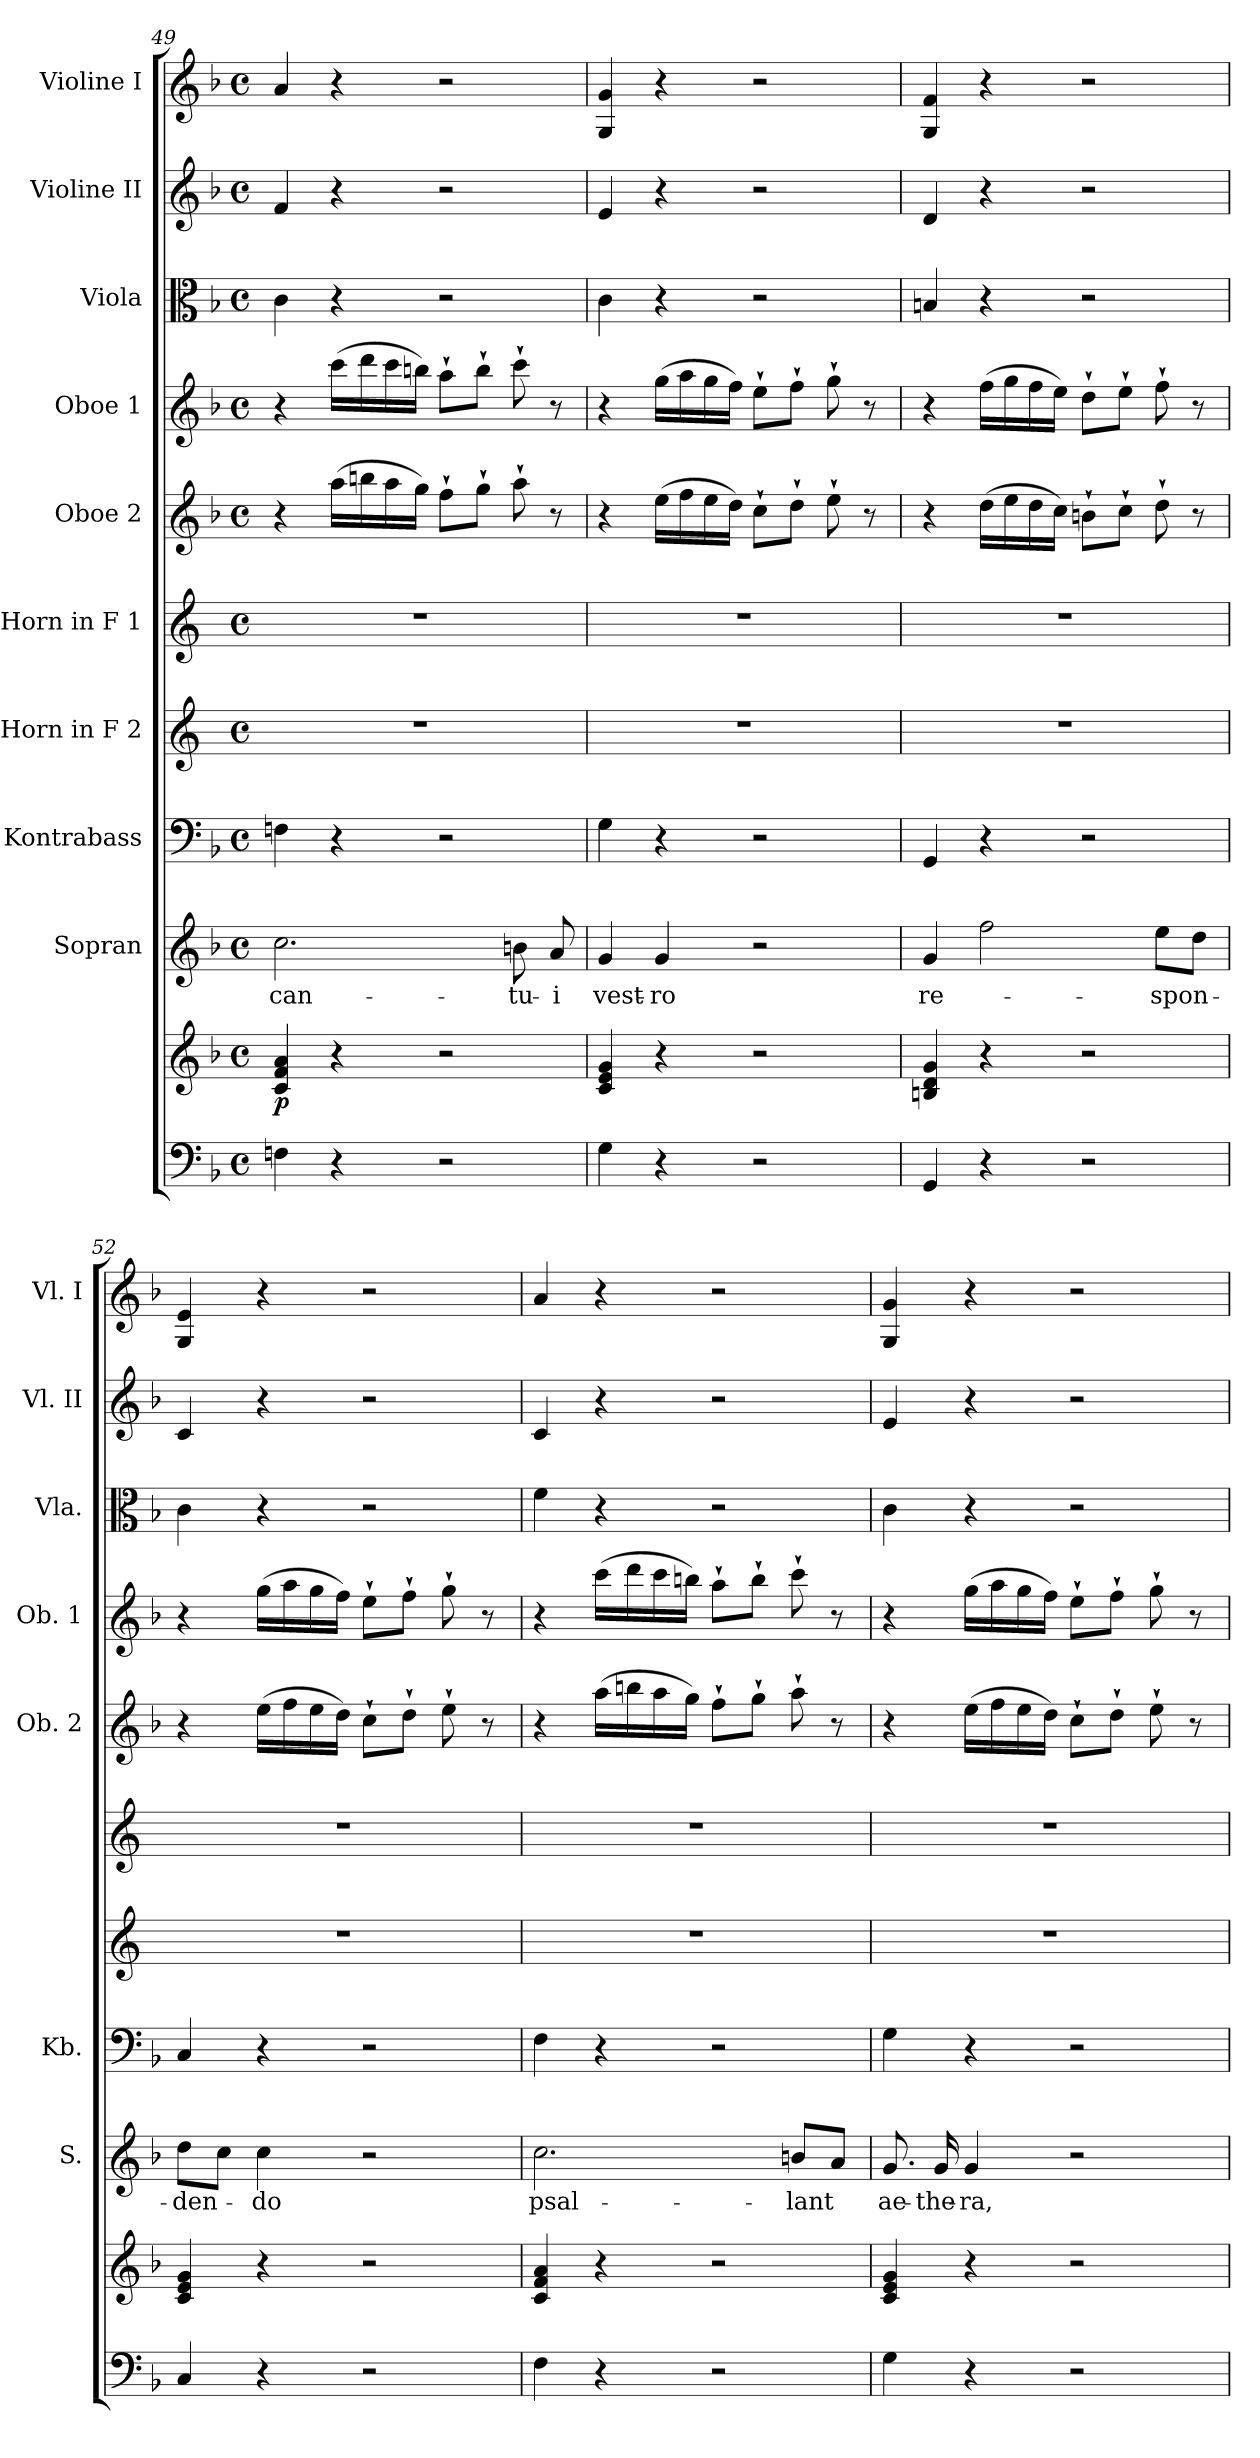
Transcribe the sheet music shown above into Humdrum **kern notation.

**kern	**kern	**dynam	**kern	**text	**kern	**kern	**kern	**kern	**kern	**kern	**kern	**kern
*part10	*part10	*part10	*part9	*part9	*part8	*part7	*part6	*part5	*part4	*part3	*part2	*part1
*staff11	*staff10	*staff10/11	*staff9	*staff9	*staff8	*staff7	*staff6	*staff5	*staff4	*staff3	*staff2	*staff1
*	*	*	*I"Sopran	*	*I"Kontrabass	*I"Horn in F 2	*I"Horn in F 1	*I"Oboe 2	*I"Oboe 1	*I"Viola	*I"Violine II	*I"Violine I
*	*	*	*I'S.	*	*I'Kb.	*	*	*I'Ob. 2	*I'Ob. 1	*I'Vla.	*I'Vl. II	*I'Vl. I
*clefF4	*clefG2	*	*clefG2	*	*clefF4	*clefG2	*clefG2	*clefG2	*clefG2	*clefC3	*clefG2	*clefG2
*	*	*	*	*	*ITrd7c12	*ITrd4c7	*ITrd4c7	*	*	*	*	*
*k[b-]	*k[b-]	*	*k[b-]	*	*k[b-]	*k[b-]	*k[b-]	*k[b-]	*k[b-]	*k[b-]	*k[b-]	*k[b-]
*F:	*F:	*	*F:	*	*F:	*F:	*F:	*F:	*F:	*F:	*F:	*F:
*M4/4	*M4/4	*	*M4/4	*	*M4/4	*M4/4	*M4/4	*M4/4	*M4/4	*M4/4	*M4/4	*M4/4
*met(c)	*met(c)	*	*met(c)	*	*met(c)	*met(c)	*met(c)	*met(c)	*met(c)	*met(c)	*met(c)	*met(c)
=49	=49	=49	=49	=49	=49	=49	=49	=49	=49	=49	=49	=49
!	!	!LO:DY:b	!	!LO:LY:b	!	!	!	!	!	!	!	!
4Fn\	4c/ 4f/ 4a/	p	2.cc\	can-	4FFn\	1r	1r	4r	4r	4c\	4f/	4a/
4r	4r	.	.	.	4r	.	.	(>16aa\LL	(>16ccc\LL	4r	4r	4r
.	.	.	.	.	.	.	.	16bbn\	16ddd\	.	.	.
.	.	.	.	.	.	.	.	16aa\	16ccc\	.	.	.
.	.	.	.	.	.	.	.	16gg\JJ)	16bbn\JJ)	.	.	.
2r	2r	.	.	.	2r	.	.	8ff`>\L	8aa`>\L	2r	2r	2r
.	.	.	.	.	.	.	.	8gg`>\J	8bb`>\J	.	.	.
!	!	!	!	!LO:LY:b	!	!	!	!	!	!	!	!
.	.	.	8bn\	-tu-	.	.	.	8aa`>\	8ccc`>\	.	.	.
!	!	!	!	!LO:LY:b	!	!	!	!	!	!	!	!
.	.	.	8a/	-i	.	.	.	8r	8r	.	.	.
!!LO:PB:g=z
=50	=50	=50	=50	=50	=50	=50	=50	=50	=50	=50	=50	=50
!	!	!	!	!LO:LY:b	!	!	!	!	!	!	!	!
4G\	4c/ 4e/ 4g/	.	4g/	vest-	4GG\	1r	1r	4r	4r	4c\	4e/	4G/ 4g/
!	!	!	!	!LO:LY:b	!	!	!	!	!	!	!	!
4r	4r	.	4g/	-ro	4r	.	.	(>16ee\LL	(>16gg\LL	4r	4r	4r
.	.	.	.	.	.	.	.	16ff\	16aa\	.	.	.
.	.	.	.	.	.	.	.	16ee\	16gg\	.	.	.
.	.	.	.	.	.	.	.	16dd\JJ)	16ff\JJ)	.	.	.
2r	2r	.	2r	.	2r	.	.	8cc`>\L	8ee`>\L	2r	2r	2r
.	.	.	.	.	.	.	.	8dd`>\J	8ff`>\J	.	.	.
.	.	.	.	.	.	.	.	8ee`>\	8gg`>\	.	.	.
.	.	.	.	.	.	.	.	8r	8r	.	.	.
=51	=51	=51	=51	=51	=51	=51	=51	=51	=51	=51	=51	=51
!	!	!	!	!LO:LY:b	!	!	!	!	!	!	!	!
4GG/	4Bn/ 4d/ 4g/	.	4g/	re-	4GGG/	1r	1r	4r	4r	4Bn/	4d/	4G/ 4f/
4r	4r	.	2ff\	.	4r	.	.	(>16dd\LL	(>16ff\LL	4r	4r	4r
.	.	.	.	.	.	.	.	16ee\	16gg\	.	.	.
.	.	.	.	.	.	.	.	16dd\	16ff\	.	.	.
.	.	.	.	.	.	.	.	16cc\JJ)	16ee\JJ)	.	.	.
2r	2r	.	.	.	2r	.	.	8bn`>\L	8dd`>\L	2r	2r	2r
.	.	.	.	.	.	.	.	8cc`>\J	8ee`>\J	.	.	.
!	!	!	!	!LO:LY:b	!	!	!	!	!	!	!	!
.	.	.	8ee\L	-spon-	.	.	.	8dd`>\	8ff`>\	.	.	.
.	.	.	8dd\J	.	.	.	.	8r	8r	.	.	.
=52	=52	=52	=52	=52	=52	=52	=52	=52	=52	=52	=52	=52
!	!	!	!	!LO:LY:b	!	!	!	!	!	!	!	!
4C/	4c/ 4e/ 4g/	.	8dd\L	-den-	4CC/	1r	1r	4r	4r	4c\	4c/	4G/ 4e/
.	.	.	8cc\J	.	.	.	.	.	.	.	.	.
!	!	!	!	!LO:LY:b	!	!	!	!	!	!	!	!
4r	4r	.	4cc\	-do	4r	.	.	(>16ee\LL	(>16gg\LL	4r	4r	4r
.	.	.	.	.	.	.	.	16ff\	16aa\	.	.	.
.	.	.	.	.	.	.	.	16ee\	16gg\	.	.	.
.	.	.	.	.	.	.	.	16dd\JJ)	16ff\JJ)	.	.	.
2r	2r	.	2r	.	2r	.	.	8cc`>\L	8ee`>\L	2r	2r	2r
.	.	.	.	.	.	.	.	8dd`>\J	8ff`>\J	.	.	.
.	.	.	.	.	.	.	.	8ee`>\	8gg`>\	.	.	.
.	.	.	.	.	.	.	.	8r	8r	.	.	.
=53	=53	=53	=53	=53	=53	=53	=53	=53	=53	=53	=53	=53
!	!	!	!	!LO:LY:b	!	!	!	!	!	!	!	!
4F\	4c/ 4f/ 4a/	.	2.cc\	psal-	4FF\	1r	1r	4r	4r	4f\	4c/	4a/
4r	4r	.	.	.	4r	.	.	(>16aa\LL	(>16ccc\LL	4r	4r	4r
.	.	.	.	.	.	.	.	16bbn\	16ddd\	.	.	.
.	.	.	.	.	.	.	.	16aa\	16ccc\	.	.	.
.	.	.	.	.	.	.	.	16gg\JJ)	16bbn\JJ)	.	.	.
2r	2r	.	.	.	2r	.	.	8ff`>\L	8aa`>\L	2r	2r	2r
.	.	.	.	.	.	.	.	8gg`>\J	8bb`>\J	.	.	.
!	!	!	!	!LO:LY:b	!	!	!	!	!	!	!	!
.	.	.	8bn/L	-lant	.	.	.	8aa`>\	8ccc`>\	.	.	.
.	.	.	8a/J	.	.	.	.	8r	8r	.	.	.
!!LO:PB:g=z
=54	=54	=54	=54	=54	=54	=54	=54	=54	=54	=54	=54	=54
!	!	!	!	!LO:LY:b	!	!	!	!	!	!	!	!
4G\	4c/ 4e/ 4g/	.	8.g/	ae-	4GG\	1r	1r	4r	4r	4c\	4e/	4G/ 4g/
!	!	!	!	!LO:LY:b	!	!	!	!	!	!	!	!
.	.	.	16g/	-the-	.	.	.	.	.	.	.	.
!	!	!	!	!LO:LY:b	!	!	!	!	!	!	!	!
4r	4r	.	4g/	-ra,	4r	.	.	(>16ee\LL	(>16gg\LL	4r	4r	4r
.	.	.	.	.	.	.	.	16ff\	16aa\	.	.	.
.	.	.	.	.	.	.	.	16ee\	16gg\	.	.	.
.	.	.	.	.	.	.	.	16dd\JJ)	16ff\JJ)	.	.	.
2r	2r	.	2r	.	2r	.	.	8cc`>\L	8ee`>\L	2r	2r	2r
.	.	.	.	.	.	.	.	8dd`>\J	8ff`>\J	.	.	.
.	.	.	.	.	.	.	.	8ee`>\	8gg`>\	.	.	.
.	.	.	.	.	.	.	.	8r	8r	.	.	.
=	=	=	=	=	=	=	=	=	=	=	=	=
*-	*-	*-	*-	*-	*-	*-	*-	*-	*-	*-	*-	*-
